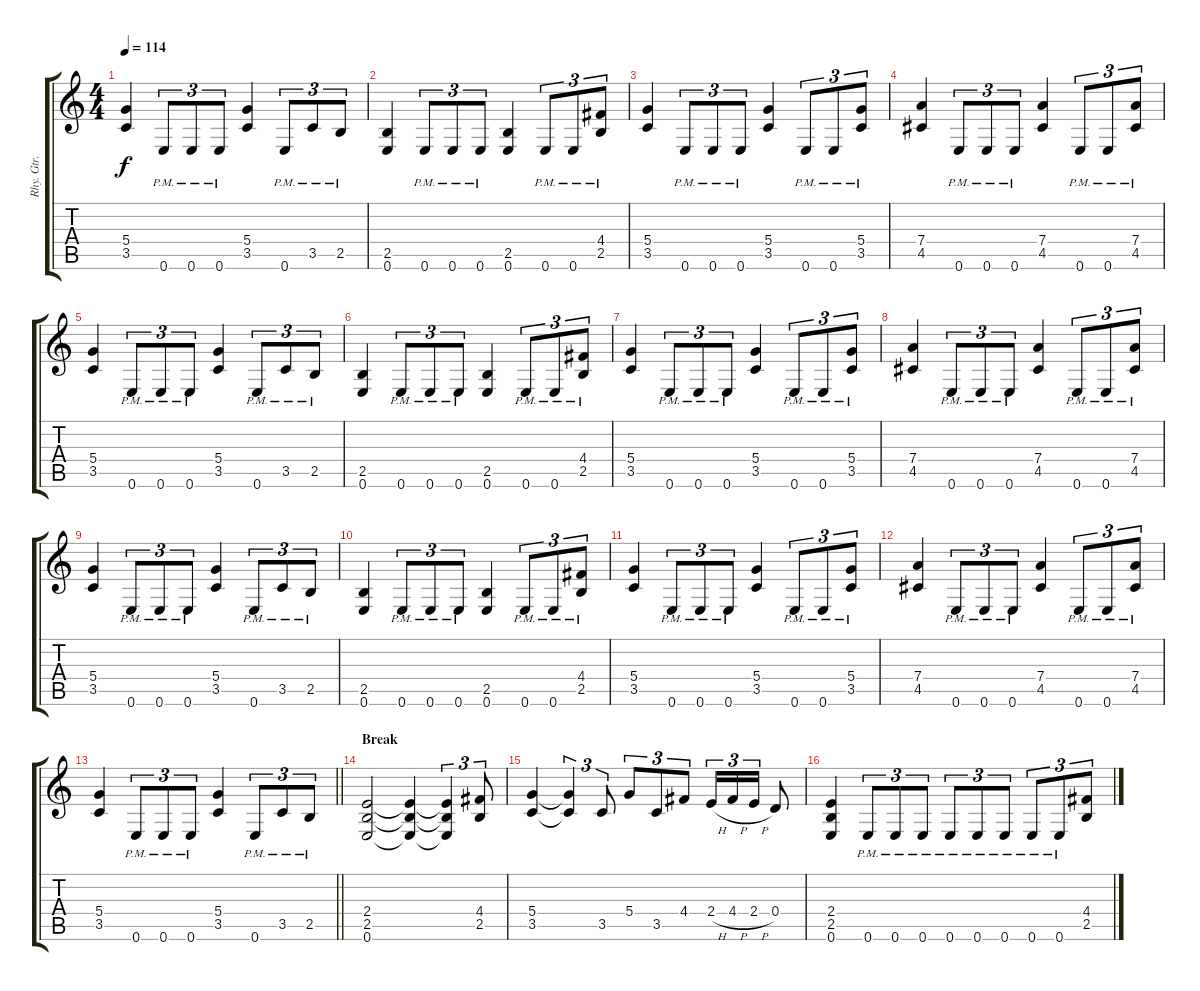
\track ("Rhy. Gtr. 1" "Rhy. Gtr. ") {instrument distortionguitar}
\staff {score tabs}
\tuning (E4 B3 G3 D3 A2 E2) {hide}
\ts (4 4)
\tempo 114
\clef g2
\ks c
(5.4 3.5).4{dy f} 0.6{pm}.8{tu (3 2)} 0.6{pm}.8{tu (3 2)} 0.6{pm}.8{tu (3 2)} (5.4 3.5).4 0.6{pm}.8{tu (3 2)} 3.5{pm}.8{tu (3 2)} 2.5{pm}.8{tu (3 2)} |
(2.5 0.6).4 0.6{pm}.8{tu (3 2)} 0.6{pm}.8{tu (3 2)} 0.6{pm}.8{tu (3 2)} (2.5 0.6).4 0.6{pm}.8{tu (3 2)} 0.6{pm}.8{tu (3 2)} (4.4{pm} 2.5{pm}).8{tu (3 2)} |
(5.4 3.5).4 0.6{pm}.8{tu (3 2)} 0.6{pm}.8{tu (3 2)} 0.6{pm}.8{tu (3 2)} (5.4 3.5).4 0.6{pm}.8{tu (3 2)} 0.6{pm}.8{tu (3 2)} (5.4{pm} 3.5{pm}).8{tu (3 2)} |
(7.4 4.5).4 0.6{pm}.8{tu (3 2)} 0.6{pm}.8{tu (3 2)} 0.6{pm}.8{tu (3 2)} (7.4 4.5).4 0.6{pm}.8{tu (3 2)} 0.6{pm}.8{tu (3 2)} (7.4{pm} 4.5{pm}).8{tu (3 2)} |
(5.4 3.5).4 0.6{pm}.8{tu (3 2)} 0.6{pm}.8{tu (3 2)} 0.6{pm}.8{tu (3 2)} (5.4 3.5).4 0.6{pm}.8{tu (3 2)} 3.5{pm}.8{tu (3 2)} 2.5{pm}.8{tu (3 2)} |
(2.5 0.6).4 0.6{pm}.8{tu (3 2)} 0.6{pm}.8{tu (3 2)} 0.6{pm}.8{tu (3 2)} (2.5 0.6).4 0.6{pm}.8{tu (3 2)} 0.6{pm}.8{tu (3 2)} (4.4{pm} 2.5{pm}).8{tu (3 2)} |
(5.4 3.5).4 0.6{pm}.8{tu (3 2)} 0.6{pm}.8{tu (3 2)} 0.6{pm}.8{tu (3 2)} (5.4 3.5).4 0.6{pm}.8{tu (3 2)} 0.6{pm}.8{tu (3 2)} (5.4{pm} 3.5{pm}).8{tu (3 2)} |
(7.4 4.5).4 0.6{pm}.8{tu (3 2)} 0.6{pm}.8{tu (3 2)} 0.6{pm}.8{tu (3 2)} (7.4 4.5).4 0.6{pm}.8{tu (3 2)} 0.6{pm}.8{tu (3 2)} (7.4{pm} 4.5{pm}).8{tu (3 2)} |
(5.4 3.5).4 0.6{pm}.8{tu (3 2)} 0.6{pm}.8{tu (3 2)} 0.6{pm}.8{tu (3 2)} (5.4 3.5).4 0.6{pm}.8{tu (3 2)} 3.5{pm}.8{tu (3 2)} 2.5{pm}.8{tu (3 2)} |
(2.5 0.6).4 0.6{pm}.8{tu (3 2)} 0.6{pm}.8{tu (3 2)} 0.6{pm}.8{tu (3 2)} (2.5 0.6).4 0.6{pm}.8{tu (3 2)} 0.6{pm}.8{tu (3 2)} (4.4{pm} 2.5{pm}).8{tu (3 2)} |
(5.4 3.5).4 0.6{pm}.8{tu (3 2)} 0.6{pm}.8{tu (3 2)} 0.6{pm}.8{tu (3 2)} (5.4 3.5).4 0.6{pm}.8{tu (3 2)} 0.6{pm}.8{tu (3 2)} (5.4{pm} 3.5{pm}).8{tu (3 2)} |
(7.4 4.5).4 0.6{pm}.8{tu (3 2)} 0.6{pm}.8{tu (3 2)} 0.6{pm}.8{tu (3 2)} (7.4 4.5).4 0.6{pm}.8{tu (3 2)} 0.6{pm}.8{tu (3 2)} (7.4{pm} 4.5{pm}).8{tu (3 2)} |
\barLineRight lightlight
(5.4 3.5).4 0.6{pm}.8{tu (3 2)} 0.6{pm}.8{tu (3 2)} 0.6{pm}.8{tu (3 2)} (5.4 3.5).4 0.6{pm}.8{tu (3 2)} 3.5{pm}.8{tu (3 2)} 2.5{pm}.8{tu (3 2)} |
\section ("" "Break")
(2.4 2.5 0.6).2 (2.4{t} 2.5{t} 0.6{t}).4 (2.4{t} 2.5{t} 0.6{t}).4{tu (3 2)} (4.4 2.5).8{tu (3 2)} |
(5.4 3.5).4 (5.4{t} 3.5{t}).4{tu (3 2)} 3.5.8{tu (3 2)} 5.4.8{tu (3 2)} 3.5.8{tu (3 2)} 4.4.8{tu (3 2)} 2.4{h}.16{tu (3 2)} 4.4{h}.16{tu (3 2)} 2.4{h}.16{tu (3 2)} 0.4.8 |
(2.4 2.5 0.6).4 0.6{pm}.8{tu (3 2)} 0.6{pm}.8{tu (3 2)} 0.6{pm}.8{tu (3 2)} 0.6{pm}.8{tu (3 2)} 0.6{pm}.8{tu (3 2)} 0.6{pm}.8{tu (3 2)} 0.6{pm}.8{tu (3 2)} 0.6{pm}.8{tu (3 2)} (4.4 2.5).8{tu (3 2)}
